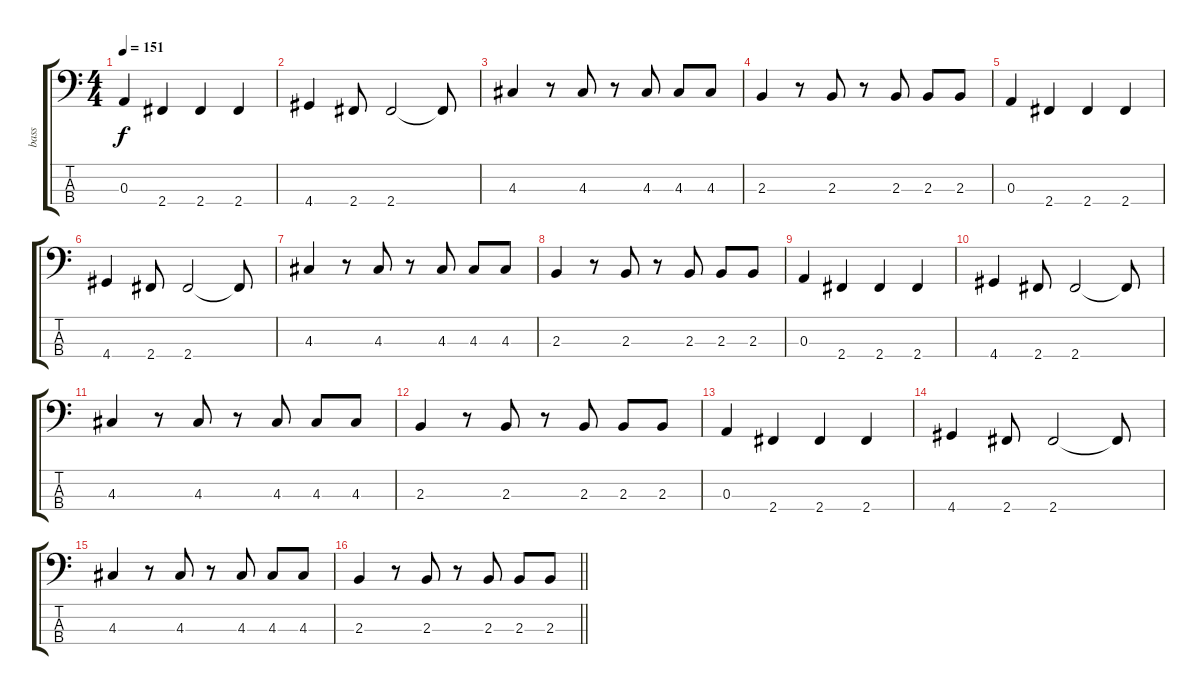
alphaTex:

\track ("bass " "bass ") {instrument electricbassfinger}
\staff {score tabs}
\tuning (G2 D2 A1 E1) {hide}
\ts (4 4)
\tempo 151
\clef f4
\ks c
0.3.4{dy f} 2.4.4 2.4.4 2.4.4 |
4.4.4 2.4.8 2.4.2 2.4{t}.8 |
4.3.4 r.8 4.3.8 r.8 4.3.8 4.3.8 4.3.8 |
2.3.4 r.8 2.3.8 r.8 2.3.8 2.3.8 2.3.8 |
0.3.4 2.4.4 2.4.4 2.4.4 |
4.4.4 2.4.8 2.4.2 2.4{t}.8 |
4.3.4 r.8 4.3.8 r.8 4.3.8 4.3.8 4.3.8 |
2.3.4 r.8 2.3.8 r.8 2.3.8 2.3.8 2.3.8 |
0.3.4 2.4.4 2.4.4 2.4.4 |
4.4.4 2.4.8 2.4.2 2.4{t}.8 |
4.3.4 r.8 4.3.8 r.8 4.3.8 4.3.8 4.3.8 |
2.3.4 r.8 2.3.8 r.8 2.3.8 2.3.8 2.3.8 |
0.3.4 2.4.4 2.4.4 2.4.4 |
4.4.4 2.4.8 2.4.2 2.4{t}.8 |
4.3.4 r.8 4.3.8 r.8 4.3.8 4.3.8 4.3.8 |
\barLineRight lightlight
2.3.4 r.8 2.3.8 r.8 2.3.8 2.3.8 2.3.8
